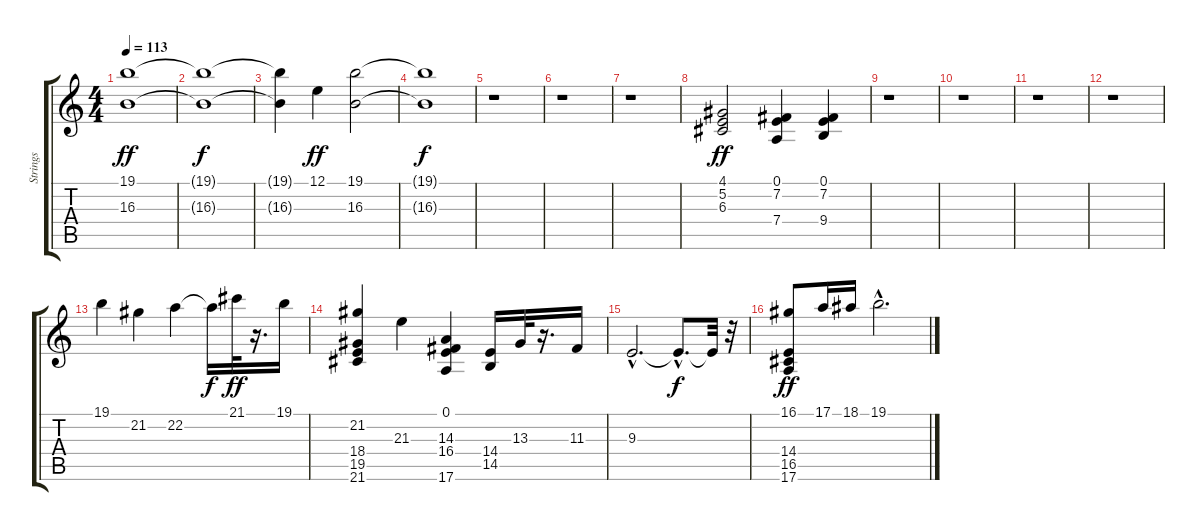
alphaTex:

\track ("Strings " "Strings ") {instrument stringensemble1}
\staff {score tabs}
\tuning (E4 B3 G3 D3 A2 E2) {hide}
\ts (4 4)
\tempo 113
\clef g2
\ks c
(19.1 16.3).1{dy ff} |
(19.1{t} 16.3{t}).1{dy f} |
(19.1{t} 16.3{t}).4 12.1.4{dy ff} (19.1 16.3).2 |
(19.1{t} 16.3{t}).1{dy f} |
r.1 |
r.1 |
r.1 |
(4.1 5.2 6.3).2{dy ff} (0.1 7.2 7.4).4 (0.1 7.2 9.4).4 |
r.1 |
r.1 |
r.1 |
r.1 |
19.1.4 21.2.4 22.2.4 22.2{t}.16{dy f} 21.1.32{dy ff} r.16{d} 19.1.16 |
(21.2 18.4 19.5 21.6).4 21.3.4 (0.1 14.3 16.4 17.6).4 (14.4 14.5).16 13.3.32 r.16{d} 11.3.16 |
9.3{hac}.2{d} 9.3{hac t}.8{d dy f} 9.3{t}.32 r.32 |
(16.1 14.4 16.5 17.6).8{dy ff} 17.1.16 18.1.16 19.1{hac}.2{d}
